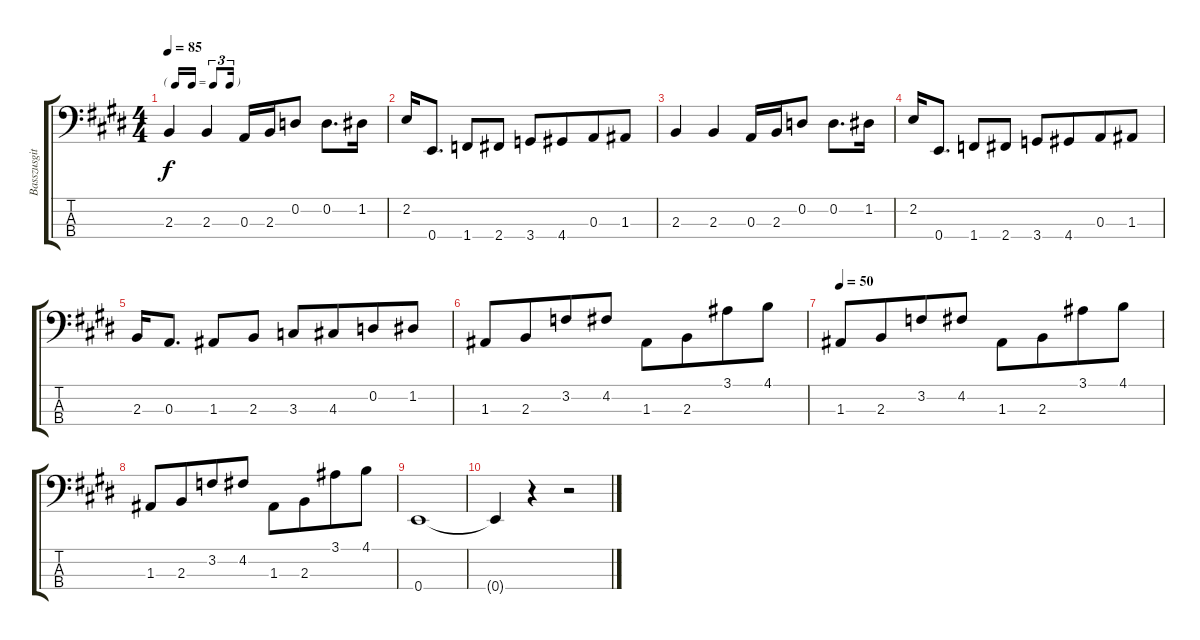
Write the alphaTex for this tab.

\track ("Basszusgitár (Roger Glover)" "Basszusgit") {instrument electricbassfinger}
\staff {score tabs}
\tuning (G2 D2 A1 E1) {hide}
\ts (4 4)
\tf triplet16th
\tempo 85
\clef f4
\ks e
2.3.4{dy f} 2.3.4 0.3.16 2.3.16 0.2.8 0.2.8{d} 1.2.16 |
2.2.16 0.4.8{d} 1.4.8 2.4.8 3.4.8 4.4.8{beam merge} 0.3.8 1.3.8 |
2.3.4 2.3.4 0.3.16 2.3.16 0.2.8 0.2.8{d} 1.2.16 |
2.2.16 0.4.8{d} 1.4.8 2.4.8 3.4.8 4.4.8{beam merge} 0.3.8 1.3.8 |
2.3.16 0.3.8{d} 1.3.8 2.3.8 3.3.8 4.3.8{beam merge} 0.2.8 1.2.8 |
1.3.8 2.3.8{beam merge} 3.2.8 4.2.8 1.3.8 2.3.8{beam merge} 3.1.8 4.1.8 |
\tempo 50
1.3.8 2.3.8{beam merge} 3.2.8 4.2.8 1.3.8 2.3.8{beam merge} 3.1.8 4.1.8 |
1.3.8 2.3.8{beam merge} 3.2.8 4.2.8 1.3.8 2.3.8{beam merge} 3.1.8 4.1.8 |
0.4.1 |
0.4{t}.4 r.4 r.2
